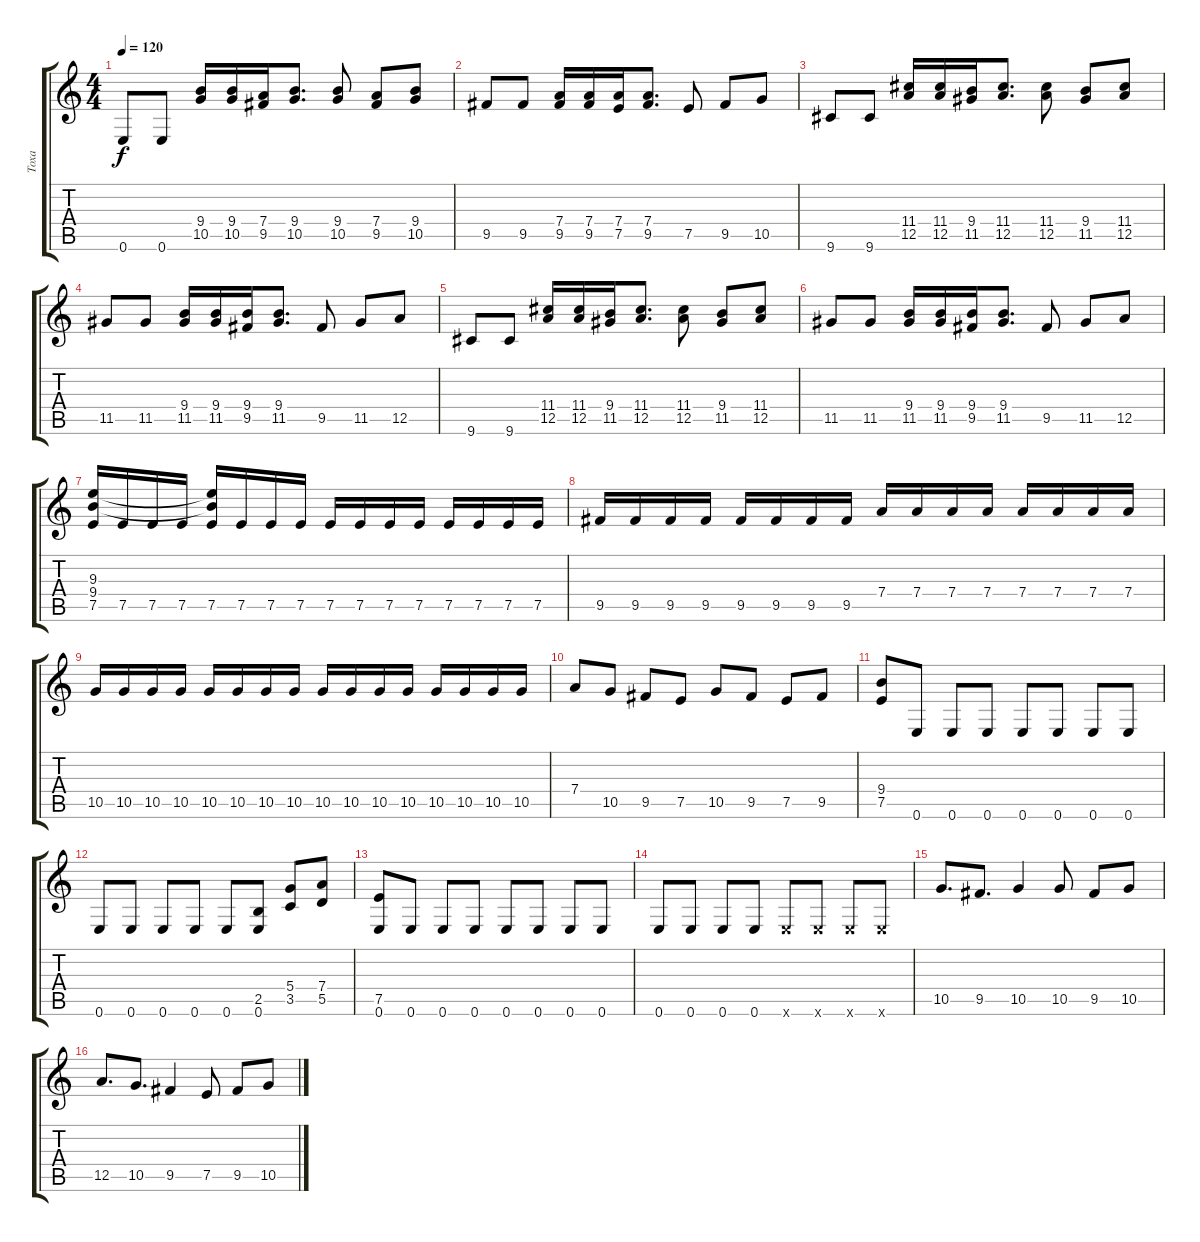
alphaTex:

\track ("Тоха" "Тоха") {instrument distortionguitar}
\staff {score tabs}
\tuning (E4 B3 G3 D3 A2 E2) {hide}
\ts (4 4)
\tempo 120
\clef g2
\ks c
0.6.8{dy f} 0.6.8 (9.4 10.5).16 (9.4 10.5).16 (7.4 9.5).16 (9.4 10.5).8{d} (9.4 10.5).8 (7.4 9.5).8 (9.4 10.5).8 |
9.5.8 9.5.8 (7.4 9.5).16 (7.4 9.5).16 (7.4 7.5).16 (7.4 9.5).8{d} 7.5.8 9.5.8 10.5.8 |
9.6.8 9.6.8 (11.4 12.5).16 (11.4 12.5).16 (9.4 11.5).16 (11.4 12.5).8{d} (11.4 12.5).8 (9.4 11.5).8 (11.4 12.5).8 |
11.5.8 11.5.8 (9.4 11.5).16 (9.4 11.5).16 (9.4 9.5).16 (9.4 11.5).8{d} 9.5.8 11.5.8 12.5.8 |
9.6.8 9.6.8 (11.4 12.5).16 (11.4 12.5).16 (9.4 11.5).16 (11.4 12.5).8{d} (11.4 12.5).8 (9.4 11.5).8 (11.4 12.5).8 |
11.5.8 11.5.8 (9.4 11.5).16 (9.4 11.5).16 (9.4 9.5).16 (9.4 11.5).8{d} 9.5.8 11.5.8 12.5.8 |
(9.3 9.4 7.5).16 7.5.16 7.5.16 7.5.16 (9.3{t} 9.4{t} 7.5).16 7.5.16 7.5.16 7.5.16 7.5.16 7.5.16 7.5.16 7.5.16 7.5.16 7.5.16 7.5.16 7.5.16 |
9.5.16 9.5.16 9.5.16 9.5.16 9.5.16 9.5.16 9.5.16 9.5.16 7.4.16 7.4.16 7.4.16 7.4.16 7.4.16 7.4.16 7.4.16 7.4.16 |
10.5.16 10.5.16 10.5.16 10.5.16 10.5.16 10.5.16 10.5.16 10.5.16 10.5.16 10.5.16 10.5.16 10.5.16 10.5.16 10.5.16 10.5.16 10.5.16 |
7.4.8 10.5.8 9.5.8 7.5.8 10.5.8 9.5.8 7.5.8 9.5.8 |
(9.4 7.5).8 0.6.8 0.6.8 0.6.8 0.6.8 0.6.8 0.6.8 0.6.8 |
0.6.8 0.6.8 0.6.8 0.6.8 0.6.8 (2.5 0.6).8 (5.4 3.5).8 (7.4 5.5).8 |
(7.5 0.6).8 0.6.8 0.6.8 0.6.8 0.6.8 0.6.8 0.6.8 0.6.8 |
0.6.8 0.6.8 0.6.8 0.6.8 0.6{x}.8 0.6{x}.8 0.6{x}.8 0.6{x}.8 |
10.5.8{d} 9.5.8{d} 10.5.4 10.5.8 9.5.8 10.5.8 |
12.5.8{d} 10.5.8{d} 9.5.4 7.5.8 9.5.8 10.5.8
